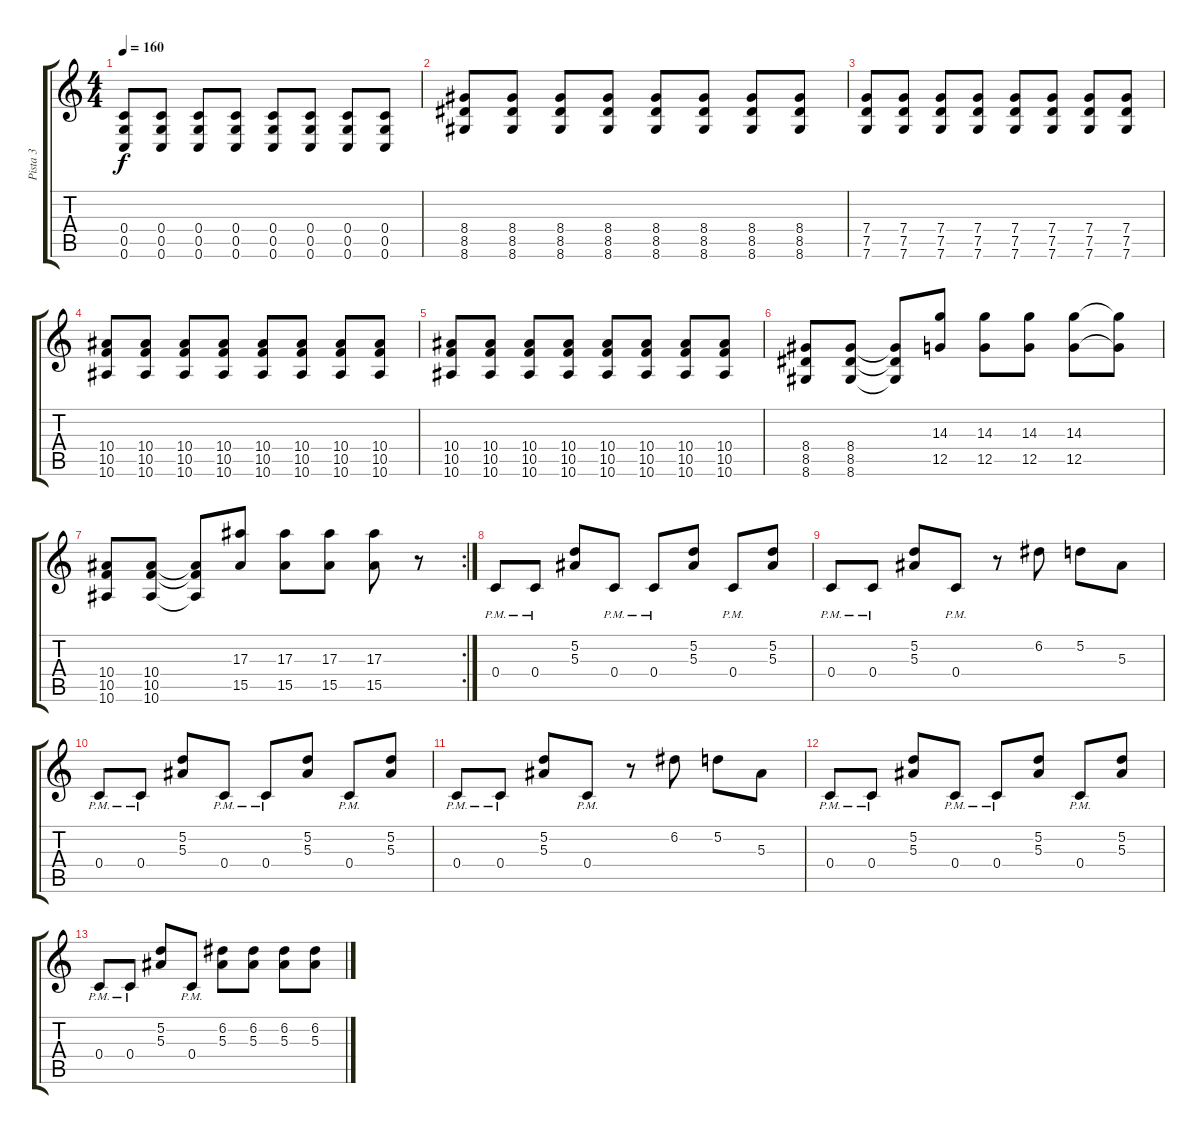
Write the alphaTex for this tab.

\track ("Pista 3" "Pista 3") {instrument distortionguitar}
\staff {score tabs}
\tuning (D4 A3 F3 C3 G2 C2) {hide}
\ts (4 4)
\tempo 160
\clef g2
\ks c
(0.4 0.5 0.6).8{dy f} (0.4 0.5 0.6).8 (0.4 0.5 0.6).8 (0.4 0.5 0.6).8 (0.4 0.5 0.6).8 (0.4 0.5 0.6).8 (0.4 0.5 0.6).8 (0.4 0.5 0.6).8 |
(8.4 8.5 8.6).8 (8.4 8.5 8.6).8 (8.4 8.5 8.6).8 (8.4 8.5 8.6).8 (8.4 8.5 8.6).8 (8.4 8.5 8.6).8 (8.4 8.5 8.6).8 (8.4 8.5 8.6).8 |
(7.4 7.5 7.6).8 (7.4 7.5 7.6).8 (7.4 7.5 7.6).8 (7.4 7.5 7.6).8 (7.4 7.5 7.6).8 (7.4 7.5 7.6).8 (7.4 7.5 7.6).8 (7.4 7.5 7.6).8 |
(10.4 10.5 10.6).8 (10.4 10.5 10.6).8 (10.4 10.5 10.6).8 (10.4 10.5 10.6).8 (10.4 10.5 10.6).8 (10.4 10.5 10.6).8 (10.4 10.5 10.6).8 (10.4 10.5 10.6).8 |
(10.4 10.5 10.6).8 (10.4 10.5 10.6).8 (10.4 10.5 10.6).8 (10.4 10.5 10.6).8 (10.4 10.5 10.6).8 (10.4 10.5 10.6).8 (10.4 10.5 10.6).8 (10.4 10.5 10.6).8 |
(8.4 8.5 8.6).8 (8.4 8.5 8.6).8 (8.4{t} 8.5{t} 8.6{t}).8 (14.3 12.5).8 (14.3 12.5).8 (14.3 12.5).8 (14.3 12.5).8 (14.3{t} 12.5{t}).8 |
\rc 2
(10.4 10.5 10.6).8 (10.4 10.5 10.6).8 (10.4{t} 10.5{t} 10.6{t}).8 (17.3 15.5).8 (17.3 15.5).8 (17.3 15.5).8 (17.3 15.5).8 r.8 |
0.4{pm}.8 0.4{pm}.8 (5.2 5.3).8 0.4{pm}.8 0.4{pm}.8 (5.2 5.3).8 0.4{pm}.8 (5.2 5.3).8 |
0.4{pm}.8 0.4{pm}.8 (5.2 5.3).8 0.4{pm}.8 r.8 6.2.8 5.2.8 5.3.8 |
0.4{pm}.8 0.4{pm}.8 (5.2 5.3).8 0.4{pm}.8 0.4{pm}.8 (5.2 5.3).8 0.4{pm}.8 (5.2 5.3).8 |
0.4{pm}.8 0.4{pm}.8 (5.2 5.3).8 0.4{pm}.8 r.8 6.2.8 5.2.8 5.3.8 |
0.4{pm}.8 0.4{pm}.8 (5.2 5.3).8 0.4{pm}.8 0.4{pm}.8 (5.2 5.3).8 0.4{pm}.8 (5.2 5.3).8 |
0.4{pm}.8 0.4{pm}.8 (5.2 5.3).8 0.4{pm}.8 (6.2 5.3).8 (6.2 5.3).8 (6.2 5.3).8 (6.2 5.3).8
